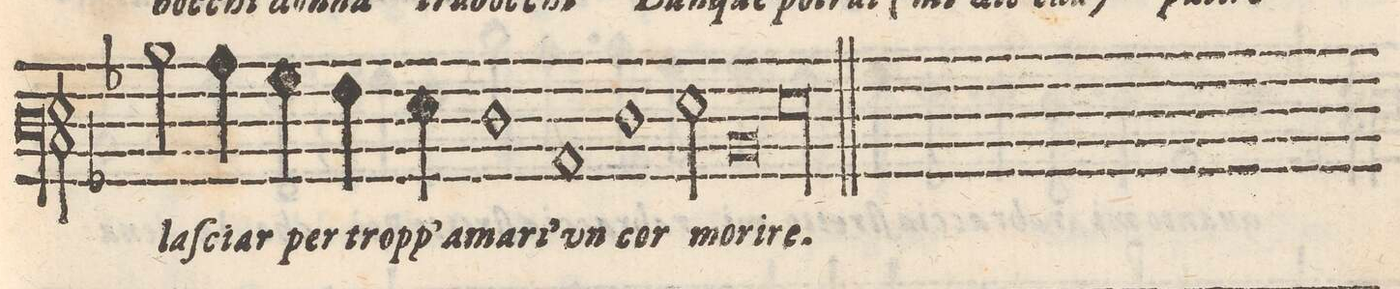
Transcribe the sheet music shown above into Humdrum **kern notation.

**kern	**text
*I"BASSO	*
*clefF3	*
*k[b-]	*
*met(C)	*
*M4/4	*
2d\	laſ-
4c\	-ciar
4B-\	per
=55-	=55-
4A\	tropp'-
4G\	-a-
1F\	-me-
=56-	=56-
1C/	-ri'vn
=57-	=57-
1F\	cor
=58-	=58-
2G\	mo-
=59-	=59-
0D	-ri-
=60-	=60-
=61-	=61-
00G	-re.
==	==
*-	*-
